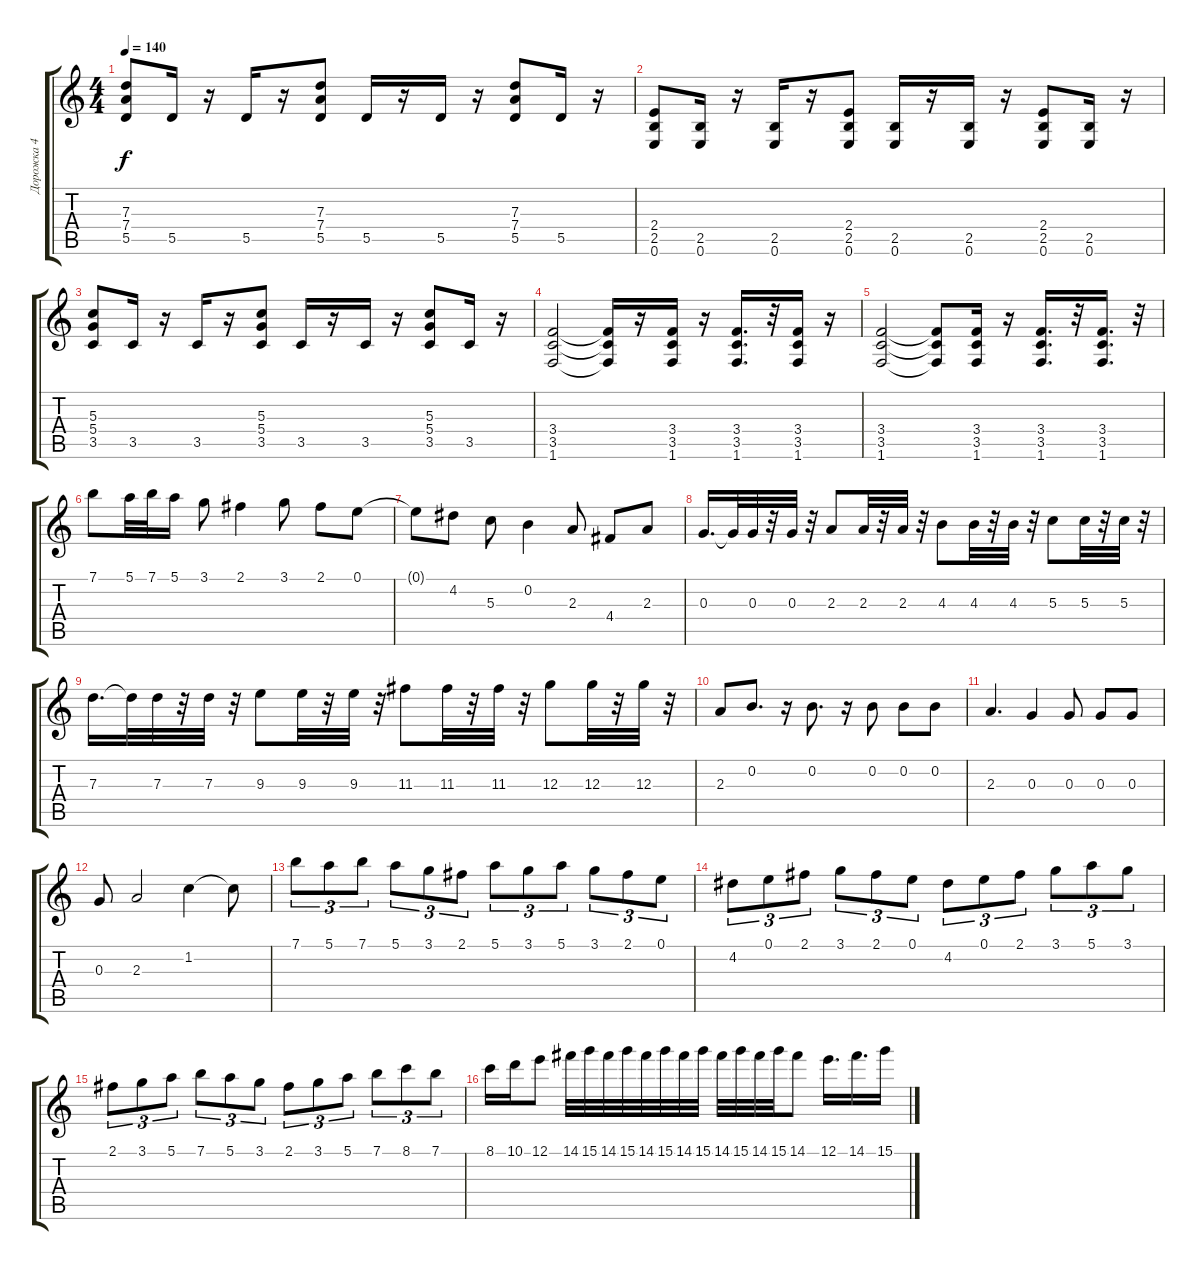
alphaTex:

\track ("Дорожка 4" "Дорожка 4") {instrument distortionguitar}
\staff {score tabs}
\tuning (E4 B3 G3 D3 A2 E2) {hide}
\ts (4 4)
\tempo 140
\clef g2
\ks c
(7.3 7.4 5.5).8{dy f} 5.5.16 r.16 5.5.16 r.16 (7.3 7.4 5.5).8 5.5.16 r.16 5.5.16 r.16 (7.3 7.4 5.5).8 5.5.16 r.16 |
(2.4 2.5 0.6).8 (2.5 0.6).16 r.16 (2.5 0.6).16 r.16 (2.4 2.5 0.6).8 (2.5 0.6).16 r.16 (2.5 0.6).16 r.16 (2.4 2.5 0.6).8 (2.5 0.6).16 r.16 |
(5.3 5.4 3.5).8 3.5.16 r.16 3.5.16 r.16 (5.3 5.4 3.5).8 3.5.16 r.16 3.5.16 r.16 (5.3 5.4 3.5).8 3.5.16 r.16 |
(3.4 3.5 1.6).2 (3.4{t} 3.5{t} 1.6{t}).16 r.16 (3.4 3.5 1.6).16 r.16 (3.4 3.5 1.6).16{d} r.32 (3.4 3.5 1.6).16 r.16 |
(3.4 3.5 1.6).2 (3.4{t} 3.5{t} 1.6{t}).8 (3.4 3.5 1.6).16 r.16 (3.4 3.5 1.6).16{d} r.32 (3.4 3.5 1.6).16{d} r.32 |
7.1.8 5.1.32 7.1.32 5.1.16 3.1.8 2.1.4 3.1.8 2.1.8 0.1.8 |
0.1{t}.8 4.2.8 5.3.8 0.2.4 2.3.8 4.4.8 2.3.8 |
0.3.16{d} 0.3{t}.32 0.3.32 r.32 0.3.32 r.32 2.3.8 2.3.32 r.32 2.3.32 r.32 4.3.8 4.3.32 r.32 4.3.32 r.32 5.3.8 5.3.32 r.32 5.3.32 r.32 |
7.3.16{d} 7.3{t}.32 7.3.32 r.32 7.3.32 r.32 9.3.8 9.3.32 r.32 9.3.32 r.32 11.3.8 11.3.32 r.32 11.3.32 r.32 12.3.8 12.3.32 r.32 12.3.32 r.32 |
2.3.8 0.2.8{d} r.16 0.2.8{d} r.16 0.2.8 0.2.8 0.2.8 |
2.3.4{d} 0.3.4 0.3.8 0.3.8 0.3.8 |
0.3.8 2.3.2 1.2.4 1.2{t}.8 |
7.1.8{tu (3 2)} 5.1.8{tu (3 2)} 7.1.8{tu (3 2)} 5.1.8{tu (3 2)} 3.1.8{tu (3 2)} 2.1.8{tu (3 2)} 5.1.8{tu (3 2)} 3.1.8{tu (3 2)} 5.1.8{tu (3 2)} 3.1.8{tu (3 2)} 2.1.8{tu (3 2)} 0.1.8{tu (3 2)} |
4.2.8{tu (3 2)} 0.1.8{tu (3 2)} 2.1.8{tu (3 2)} 3.1.8{tu (3 2)} 2.1.8{tu (3 2)} 0.1.8{tu (3 2)} 4.2.8{tu (3 2)} 0.1.8{tu (3 2)} 2.1.8{tu (3 2)} 3.1.8{tu (3 2)} 5.1.8{tu (3 2)} 3.1.8{tu (3 2)} |
2.1.8{tu (3 2)} 3.1.8{tu (3 2)} 5.1.8{tu (3 2)} 7.1.8{tu (3 2)} 5.1.8{tu (3 2)} 3.1.8{tu (3 2)} 2.1.8{tu (3 2)} 3.1.8{tu (3 2)} 5.1.8{tu (3 2)} 7.1.8{tu (3 2)} 8.1.8{tu (3 2)} 7.1.8{tu (3 2)} |
8.1.16 10.1.16 12.1.8 14.1.32 15.1.32 14.1.32 15.1.32 14.1.32 15.1.32 14.1.32 15.1.32 14.1.32 15.1.32 14.1.32 15.1.32 14.1.8 12.1.16{d} 14.1.16{d} 15.1.16
